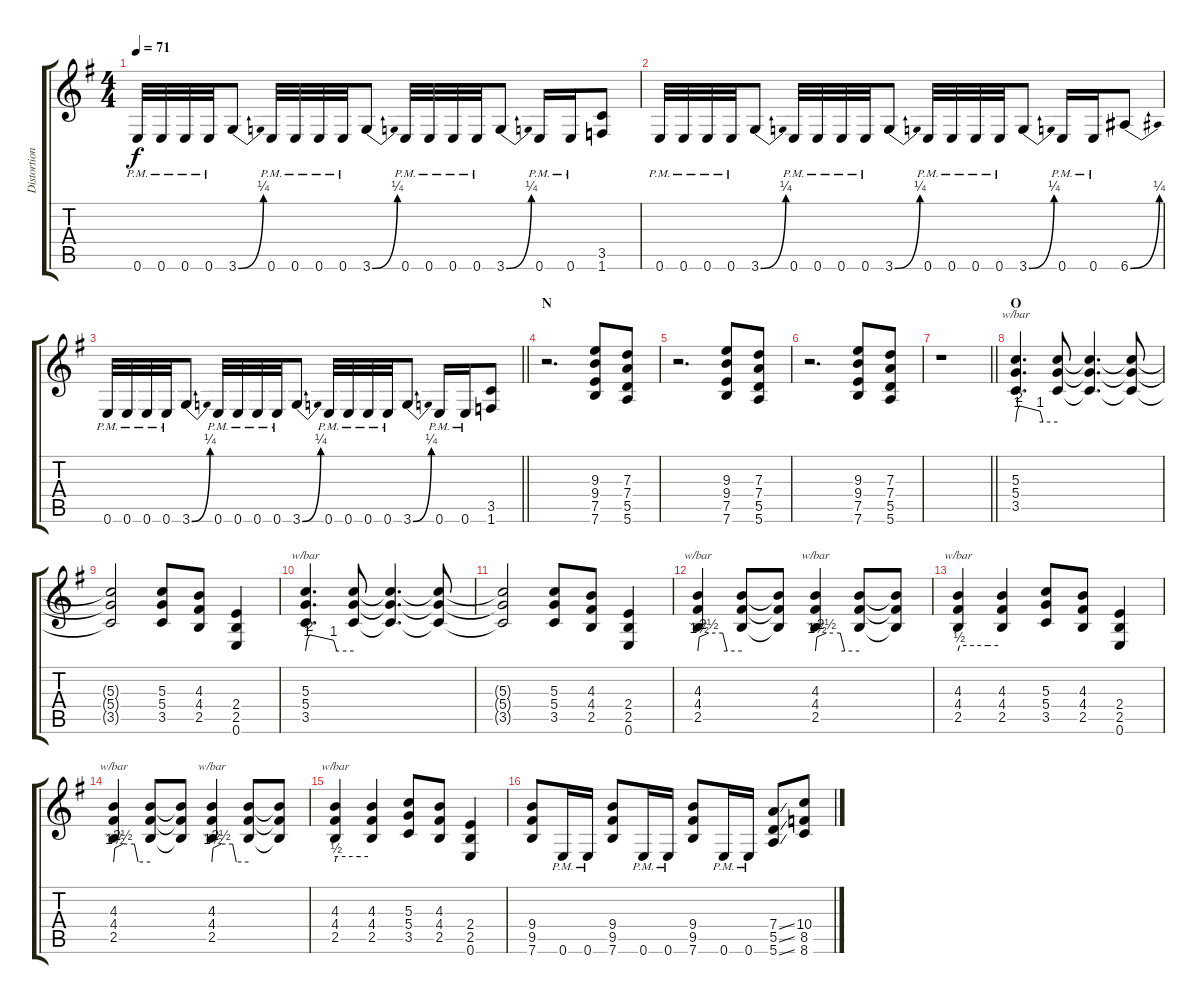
\track ("Distortion 2" "Distortion") {instrument distortionguitar}
\staff {score tabs}
\tuning (E4 B3 G3 D3 A2 E2) {hide}
\ts (4 4)
\tempo 71
\clef g2
\ks g
0.6{pm}.32{dy f} 0.6{pm}.32 0.6{pm}.32 0.6{pm}.32 3.6{be (bend 0 0 60 1)}.8 0.6{pm}.32 0.6{pm}.32 0.6{pm}.32 0.6{pm}.32 3.6{be (bend 0 0 60 1)}.8 0.6{pm}.32 0.6{pm}.32 0.6{pm}.32 0.6{pm}.32 3.6{be (bend 0 0 60 1)}.8 0.6{pm}.16 0.6{pm}.16 (3.5 1.6).8 |
0.6{pm}.32 0.6{pm}.32 0.6{pm}.32 0.6{pm}.32 3.6{be (bend 0 0 60 1)}.8 0.6{pm}.32 0.6{pm}.32 0.6{pm}.32 0.6{pm}.32 3.6{be (bend 0 0 60 1)}.8 0.6{pm}.32 0.6{pm}.32 0.6{pm}.32 0.6{pm}.32 3.6{be (bend 0 0 60 1)}.8 0.6{pm}.16 0.6{pm}.16 6.6{be (bend 0 0 60 1)}.8 |
\barLineRight lightlight
0.6{pm}.32 0.6{pm}.32 0.6{pm}.32 0.6{pm}.32 3.6{be (bend 0 0 60 1)}.8 0.6{pm}.32 0.6{pm}.32 0.6{pm}.32 0.6{pm}.32 3.6{be (bend 0 0 60 1)}.8 0.6{pm}.32 0.6{pm}.32 0.6{pm}.32 0.6{pm}.32 3.6{be (bend 0 0 60 1)}.8 0.6{pm}.16 0.6{pm}.16 (3.5 1.6).8 |
\section ("" "N")
r.2{d} (9.3 9.4 7.5 7.6).8 (7.3 7.4 5.5 5.6).8 |
r.2{d} (9.3 9.4 7.5 7.6).8 (7.3 7.4 5.5 5.6).8 |
r.2{d} (9.3 9.4 7.5 7.6).8 (7.3 7.4 5.5 5.6).8 |
\barLineRight lightlight
r.1 |
\section ("" "O")
(5.3 5.4 3.5).4{d tbe (custom default 0 0 2 4 5 8 35 4 39 0 60 0)} (5.3{t} 5.4{t} 3.5{t}).8 (5.3{t} 5.4{t} 3.5{t}).4{d} (5.3{t} 5.4{t} 3.5{t}).8 |
(5.3{t} 5.4{t} 3.5{t}).2 (5.3 5.4 3.5).8 (4.3 4.4 2.5).8 (2.4 2.5 0.6).4 |
(5.3 5.4 3.5).4{d tbe (custom default 0 0 2 4 5 8 35 4 39 0 60 0)} (5.3{t} 5.4{t} 3.5{t}).8 (5.3{t} 5.4{t} 3.5{t}).4{d} (5.3{t} 5.4{t} 3.5{t}).8 |
(5.3{t} 5.4{t} 3.5{t}).2 (5.3 5.4 3.5).8 (4.3 4.4 2.5).8 (2.4 2.5 0.6).4 |
(4.3 4.4 2.5).4{tbe (custom default 0 0 2 6 15 10 34 10 40 0 60 0)} (4.3{t} 4.4{t} 2.5{t}).8 (4.3{t} 4.4{t} 2.5{t}).8 (4.3 4.4 2.5).4{tbe (custom default 0 0 2 6 15 10 34 10 40 0 60 0)} (4.3{t} 4.4{t} 2.5{t}).8 (4.3{t} 4.4{t} 2.5{t}).8 |
(4.3 4.4 2.5).4{tbe (custom default 0 0 2 2 45 2 60 2)} (4.3 4.4 2.5).4 (5.3 5.4 3.5).8 (4.3 4.4 2.5).8 (2.4 2.5 0.6).4 |
(4.3 4.4 2.5).4{tbe (custom default 0 0 2 6 15 10 34 10 40 0 60 0)} (4.3{t} 4.4{t} 2.5{t}).8 (4.3{t} 4.4{t} 2.5{t}).8 (4.3 4.4 2.5).4{tbe (custom default 0 0 2 6 15 10 34 10 40 0 60 0)} (4.3{t} 4.4{t} 2.5{t}).8 (4.3{t} 4.4{t} 2.5{t}).8 |
(4.3 4.4 2.5).4{tbe (custom default 0 0 2 2 45 2 60 2)} (4.3 4.4 2.5).4 (5.3 5.4 3.5).8 (4.3 4.4 2.5).8 (2.4 2.5 0.6).4 |
(9.4 9.5 7.6).8 0.6{pm}.16 0.6{pm}.16 (9.4 9.5 7.6).8 0.6{pm}.16 0.6{pm}.16 (9.4 9.5 7.6).8 0.6{pm}.16 0.6{pm}.16 (7.4{ss} 5.5{ss} 5.6{ss}).8 (10.4 8.5 8.6).8
